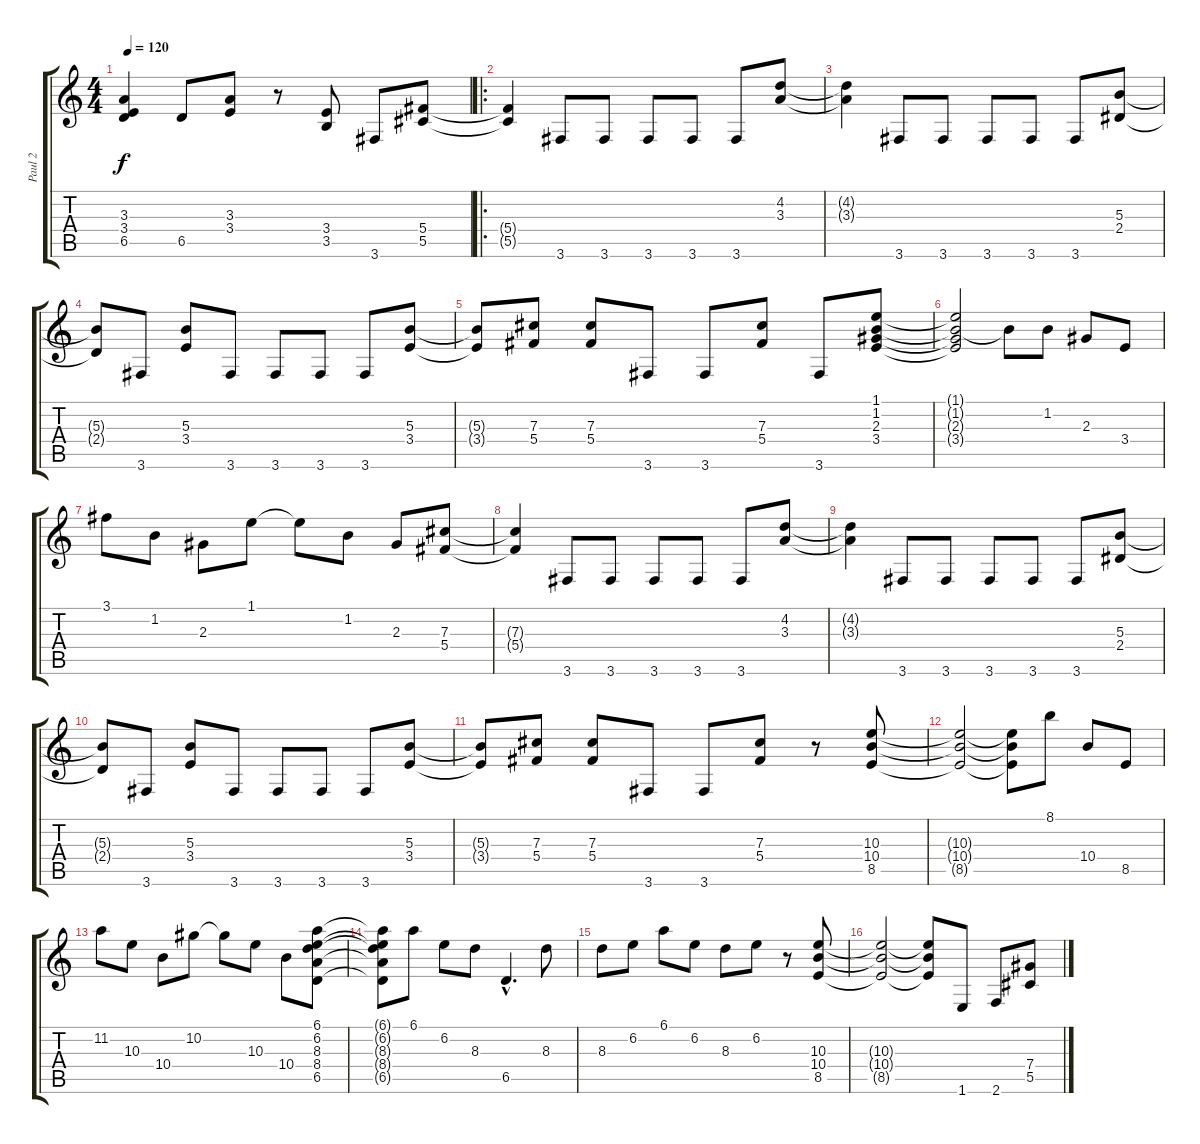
\track ("Paul 2" "Paul 2") {instrument distortionguitar}
\staff {score tabs}
\tuning (Eb4 Bb3 Gb3 Db3 Ab2 Eb2) {hide}
\ts (4 4)
\tempo 120
\clef g2
\ks c
(3.3{t} 3.4{t} 6.5{t}).4{dy f} 6.5.8 (3.3 3.4).8 r.8 (3.4 3.5).8 3.6.8 (5.4 5.5).8 |
\ro
(5.4{t} 5.5{t}).4 3.6.8 3.6.8 3.6.8 3.6.8 3.6.8 (4.2 3.3).8 |
(4.2{t} 3.3{t}).4 3.6.8 3.6.8 3.6.8 3.6.8 3.6.8 (5.3 2.4).8 |
(5.3{t} 2.4{t}).8 3.6.8 (5.3 3.4).8 3.6.8 3.6.8 3.6.8 3.6.8 (5.3 3.4).8 |
(5.3{t} 3.4{t}).8 (7.3 5.4).8 (7.3 5.4).8 3.6.8 3.6.8 (7.3 5.4).8 3.6.8 (1.1 1.2 2.3 3.4).8 |
(1.1{t} 1.2{t} 2.3{t} 3.4{t}).2 1.2{t}.8 1.2.8 2.3.8 3.4.8 |
3.1.8 1.2.8 2.3.8 1.1.8 1.1{t}.8 1.2.8 2.3.8 (7.3 5.4).8 |
(7.3{t} 5.4{t}).4 3.6.8 3.6.8 3.6.8 3.6.8 3.6.8 (4.2 3.3).8 |
(4.2{t} 3.3{t}).4 3.6.8 3.6.8 3.6.8 3.6.8 3.6.8 (5.3 2.4).8 |
(5.3{t} 2.4{t}).8 3.6.8 (5.3 3.4).8 3.6.8 3.6.8 3.6.8 3.6.8 (5.3 3.4).8 |
(5.3{t} 3.4{t}).8 (7.3 5.4).8 (7.3 5.4).8 3.6.8 3.6.8 (7.3 5.4).8 r.8 (10.3 10.4 8.5).8 |
(10.3{t} 10.4{t} 8.5{t}).2 (10.3{t} 10.4{t} 8.5{t}).8 8.1.8 10.4.8 8.5.8 |
11.2.8 10.3.8 10.4.8 10.2.8 10.2{t}.8 10.3.8 10.4.8 (6.1 6.2 8.3 8.4 6.5).8 |
(6.1{t} 6.2{t} 8.3{t} 8.4{t} 6.5{t}).8 6.1.8 6.2.8 8.3.8 6.5{hac}.4{d} 8.3.8 |
8.3.8 6.2.8 6.1.8 6.2.8 8.3.8 6.2.8 r.8 (10.3 10.4 8.5).8 |
(10.3{t} 10.4{t} 8.5{t}).2 (10.3{t} 10.4{t} 8.5{t}).8 1.6.8 2.6.8 (7.4 5.5).8
